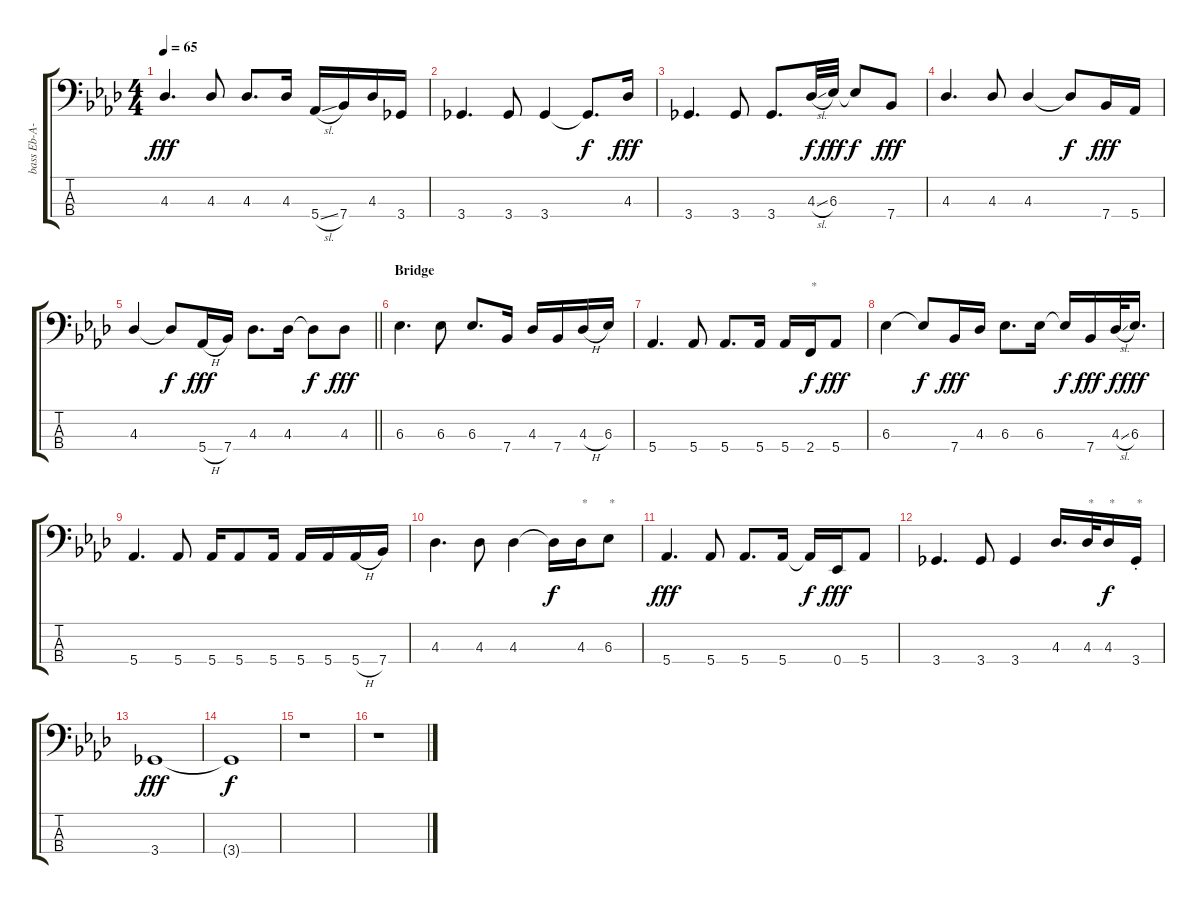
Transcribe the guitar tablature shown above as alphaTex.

\track ("bass Eb-A-D-G" "bass Eb-A-") {instrument electricbassfinger}
\staff {score tabs}
\tuning (G2 D2 A1 Eb1) {hide}
\ts (4 4)
\tempo 65
\clef f4
\ks ab
4.3.4{d dy fff beam Up} 4.3.8{beam Up} 4.3.8{d beam Up} 4.3.16{beam Up} 5.4{sl}.16 7.4.16 4.3.16 3.4.16 |
3.4.4{d} 3.4.8 3.4.4 3.4{t}.8{d dy f} 4.3.16{dy fff} |
3.4.4{d} 3.4.8 3.4.8{d} 4.3{sl}.32{dy f} 6.3.32{dy fff} 6.3{t}.8{dy f} 7.4.8{dy fff} |
4.3.4{d beam Up} 4.3.8{beam Up} 4.3.4{beam Up} 4.3{t}.8{dy f} 7.4.16{dy fff} 5.4.16 |
\barLineRight lightlight
4.3.4{beam Up} 4.3{t}.8{dy f} 5.4{h}.16{dy fff} 7.4.16 4.3.8{d} 4.3.16 4.3{t}.8{dy f} 4.3.8{dy fff} |
\section ("" "Bridge")
6.3.4{d} 6.3.8 6.3.8{d} 7.4.16 4.3.16 7.4.16 4.3{h}.16 6.3.16 |
5.4.4{d} 5.4.8 5.4.8{d} 5.4.16 5.4.16 2.4.16{txt "*" dy f} 5.4.8{dy fff} |
6.3.4 6.3{t}.8{dy f} 7.4.16{dy fff} 4.3.16 6.3.8{d} 6.3.16 6.3{t}.16{dy f} 7.4.16{dy fff} 4.3{sl}.32{dy f} 6.3.16{d dy fff} |
5.4.4{d} 5.4.8 5.4.16 5.4.8 5.4.16 5.4.16 5.4.16 5.4{h}.16 7.4.16 |
4.3.4{d} 4.3.8 4.3.4 4.3{t}.16{dy f} 4.3.16{txt "*"} 6.3.8{txt "*"} |
5.4.4{d dy fff} 5.4.8 5.4.8{d} 5.4.16 5.4{t}.16{dy f} 0.4.16{dy fff} 5.4.8 |
3.4.4{d} 3.4.8 3.4.4 4.3.16{d} 4.3.32{txt "*"} 4.3.16{txt "*" dy f} 3.4{st}.16{txt "*"} |
3.4.1{dy fff} |
3.4{t}.1{dy f} |
r.1 |
r.1
